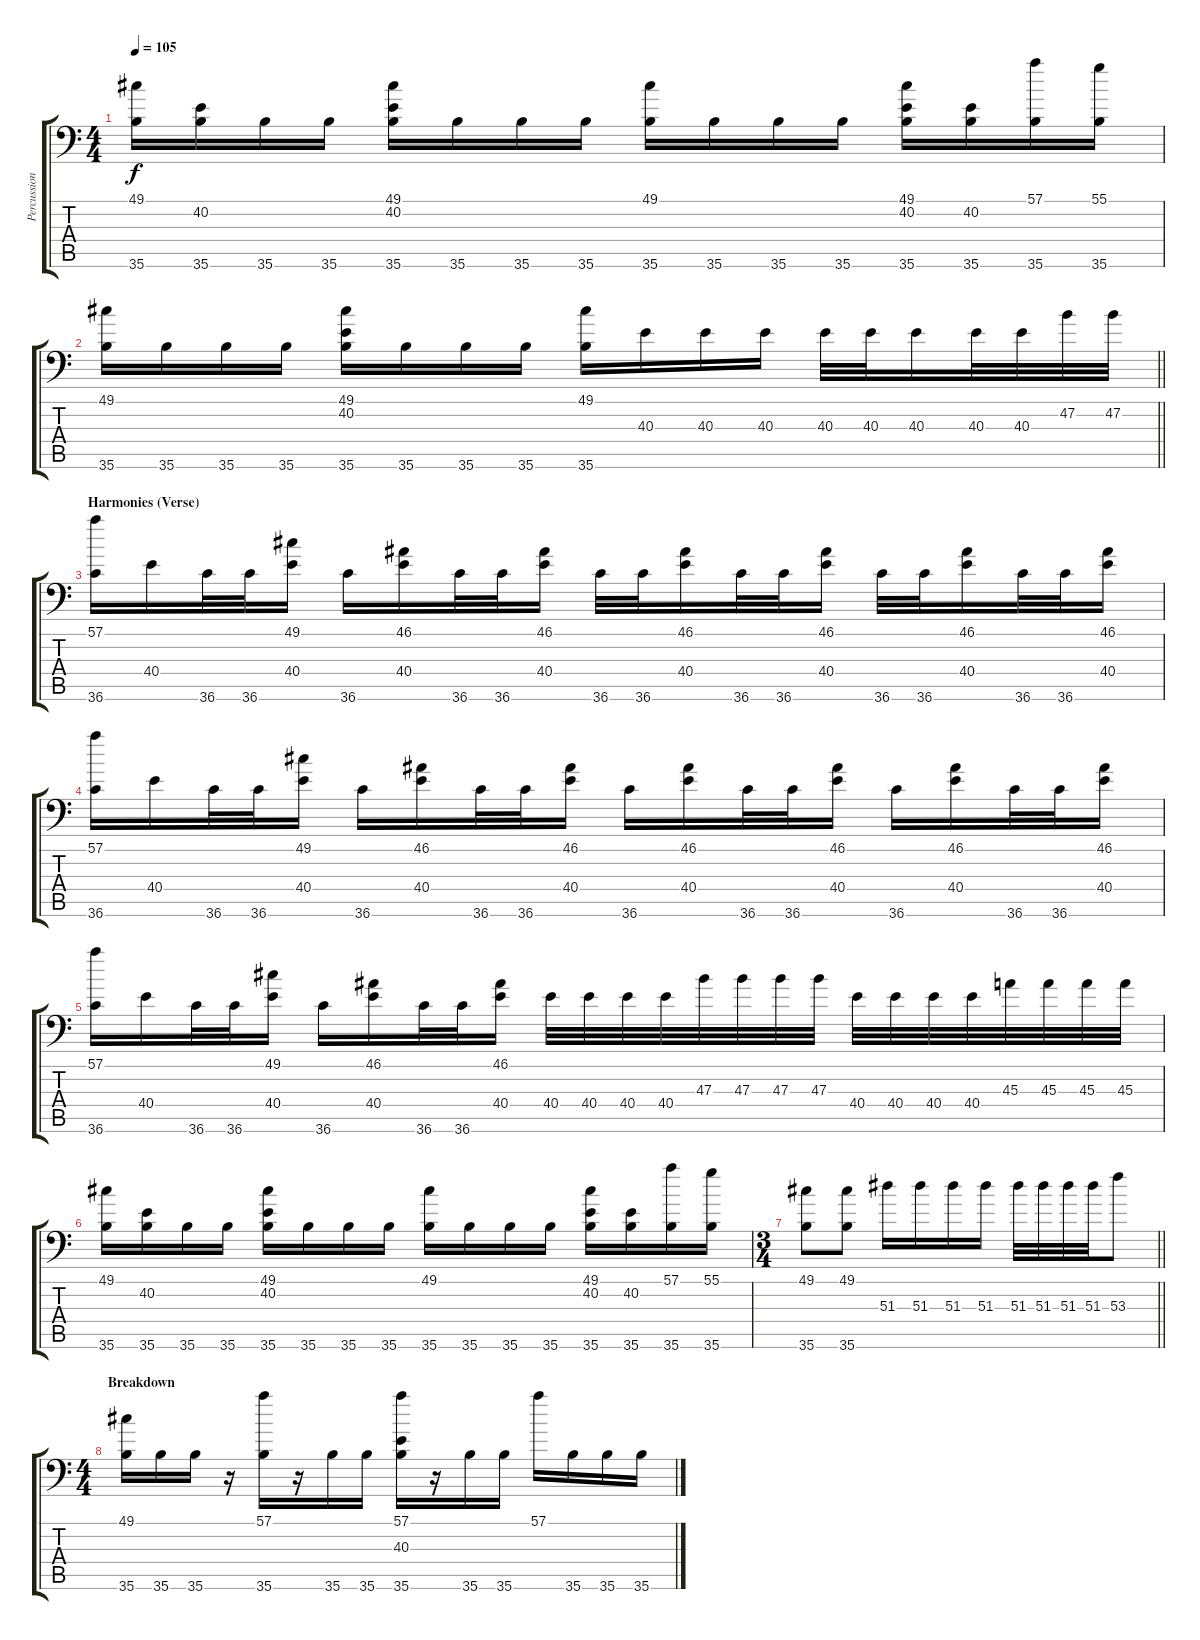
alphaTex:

\track ("Percussion" "Percussion") {instrument acousticgrandpiano}
\staff {score tabs}
\tuning (C-1 C-1 C-1 C-1 C-1 C-1) {hide}
\ts (4 4)
\tempo 105
\clef f4
\ks c
(49.1 35.6).16{dy f} (40.2 35.6).16 35.6.16 35.6.16 (49.1 40.2 35.6).16 35.6.16 35.6.16 35.6.16 (49.1 35.6).16 35.6.16 35.6.16 35.6.16 (49.1 40.2 35.6).16 (40.2 35.6).16 (57.1 35.6).16 (55.1 35.6).16 |
\barLineRight lightlight
(49.1 35.6).16 35.6.16 35.6.16 35.6.16 (49.1 40.2 35.6).16 35.6.16 35.6.16 35.6.16 (49.1 35.6).16 40.3.16 40.3.16 40.3.16 40.3.32 40.3.32 40.3.16 40.3.32 40.3.32 47.2.32 47.2.32 |
\section ("" "Harmonies (Verse)")
(57.1 36.6).16 40.4.16 36.6.32 36.6.32 (49.1 40.4).16 36.6.16 (46.1 40.4).16 36.6.32 36.6.32 (46.1 40.4).16 36.6.32 36.6.32 (46.1 40.4).16 36.6.32 36.6.32 (46.1 40.4).16 36.6.32 36.6.32 (46.1 40.4).16 36.6.32 36.6.32 (46.1 40.4).16 |
(57.1 36.6).16 40.4.16 36.6.32 36.6.32 (49.1 40.4).16 36.6.16 (46.1 40.4).16 36.6.32 36.6.32 (46.1 40.4).16 36.6.16 (46.1 40.4).16 36.6.32 36.6.32 (46.1 40.4).16 36.6.16 (46.1 40.4).16 36.6.32 36.6.32 (46.1 40.4).16 |
(57.1 36.6).16 40.4.16 36.6.32 36.6.32 (49.1 40.4).16 36.6.16 (46.1 40.4).16 36.6.32 36.6.32 (46.1 40.4).16 40.4.32 40.4.32 40.4.32 40.4.32 47.3.32 47.3.32 47.3.32 47.3.32 40.4.32 40.4.32 40.4.32 40.4.32 45.3.32 45.3.32 45.3.32 45.3.32 |
(49.1 35.6).16 (40.2 35.6).16 35.6.16 35.6.16 (49.1 40.2 35.6).16 35.6.16 35.6.16 35.6.16 (49.1 35.6).16 35.6.16 35.6.16 35.6.16 (49.1 40.2 35.6).16 (40.2 35.6).16 (57.1 35.6).16 (55.1 35.6).16 |
\ts (3 4)
\barLineRight lightlight
(49.1 35.6).8 (49.1 35.6).8 51.3.16 51.3.16 51.3.16 51.3.16 51.3.32 51.3.32 51.3.32 51.3.32 53.3.8 |
\ts (4 4)
\section ("" "Breakdown")
(49.1 35.6).16 35.6.16 35.6.16 r.16 (57.1 35.6).16 r.16 35.6.16 35.6.16 (57.1 40.3 35.6).16 r.16 35.6.16 35.6.16 57.1.16 35.6.16 35.6.16 35.6.16
